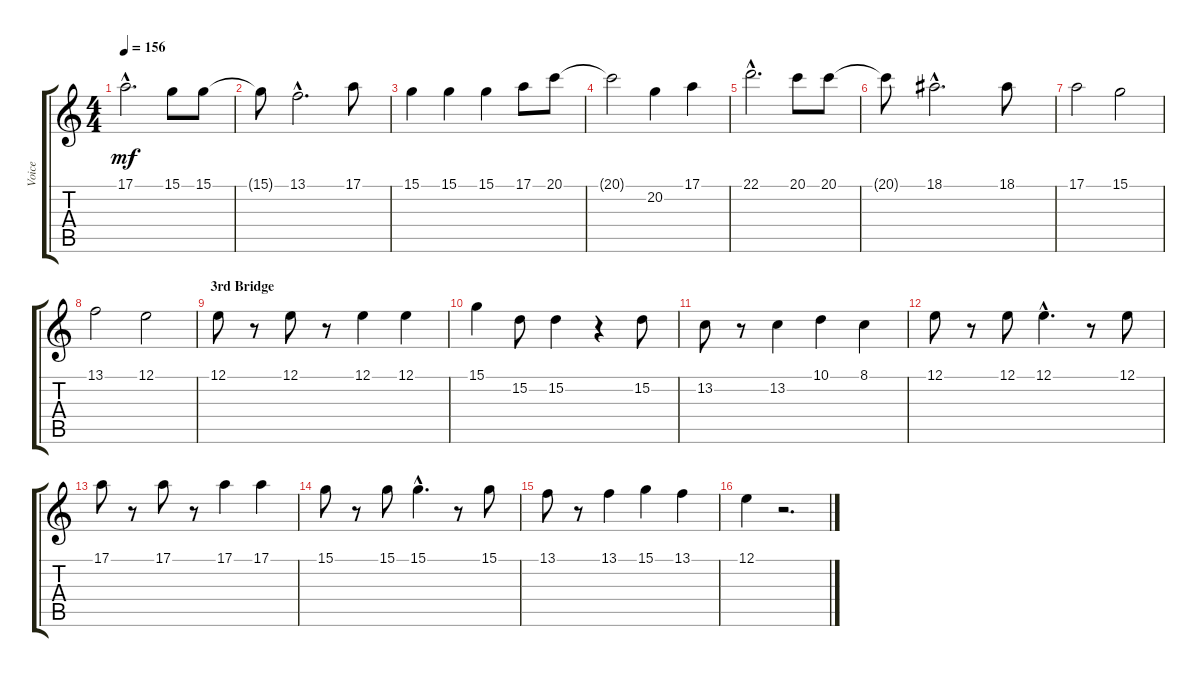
\track ("Voice" "Voice") {instrument lead1square}
\staff {score tabs}
\tuning (E4 B3 G3 D3 A2 E2) {hide}
\ts (4 4)
\tempo 156
\clef g2
\ks c
17.1{hac}.2{d dy mf} 15.1.8 15.1.8 |
15.1{t}.8 13.1{hac}.2{d} 17.1.8 |
15.1.4 15.1.4 15.1.4 17.1.8 20.1.8 |
20.1{t}.2 20.2.4 17.1.4 |
22.1{hac}.2{d} 20.1.8 20.1.8 |
20.1{t}.8 18.1{hac}.2{d} 18.1.8 |
17.1.2 15.1.2 |
13.1.2 12.1.2 |
\section ("" "3rd Bridge")
12.1.8 r.8 12.1.8 r.8 12.1.4 12.1.4 |
15.1.4 15.2.8 15.2.4 r.4 15.2.8 |
13.2.8 r.8 13.2.4 10.1.4 8.1.4 |
12.1.8 r.8 12.1.8 12.1{hac}.4{d} r.8 12.1.8 |
17.1.8 r.8 17.1.8 r.8 17.1.4 17.1.4 |
15.1.8 r.8 15.1.8 15.1{hac}.4{d} r.8 15.1.8 |
13.1.8 r.8 13.1.4 15.1.4 13.1.4 |
12.1.4 r.2{d}
